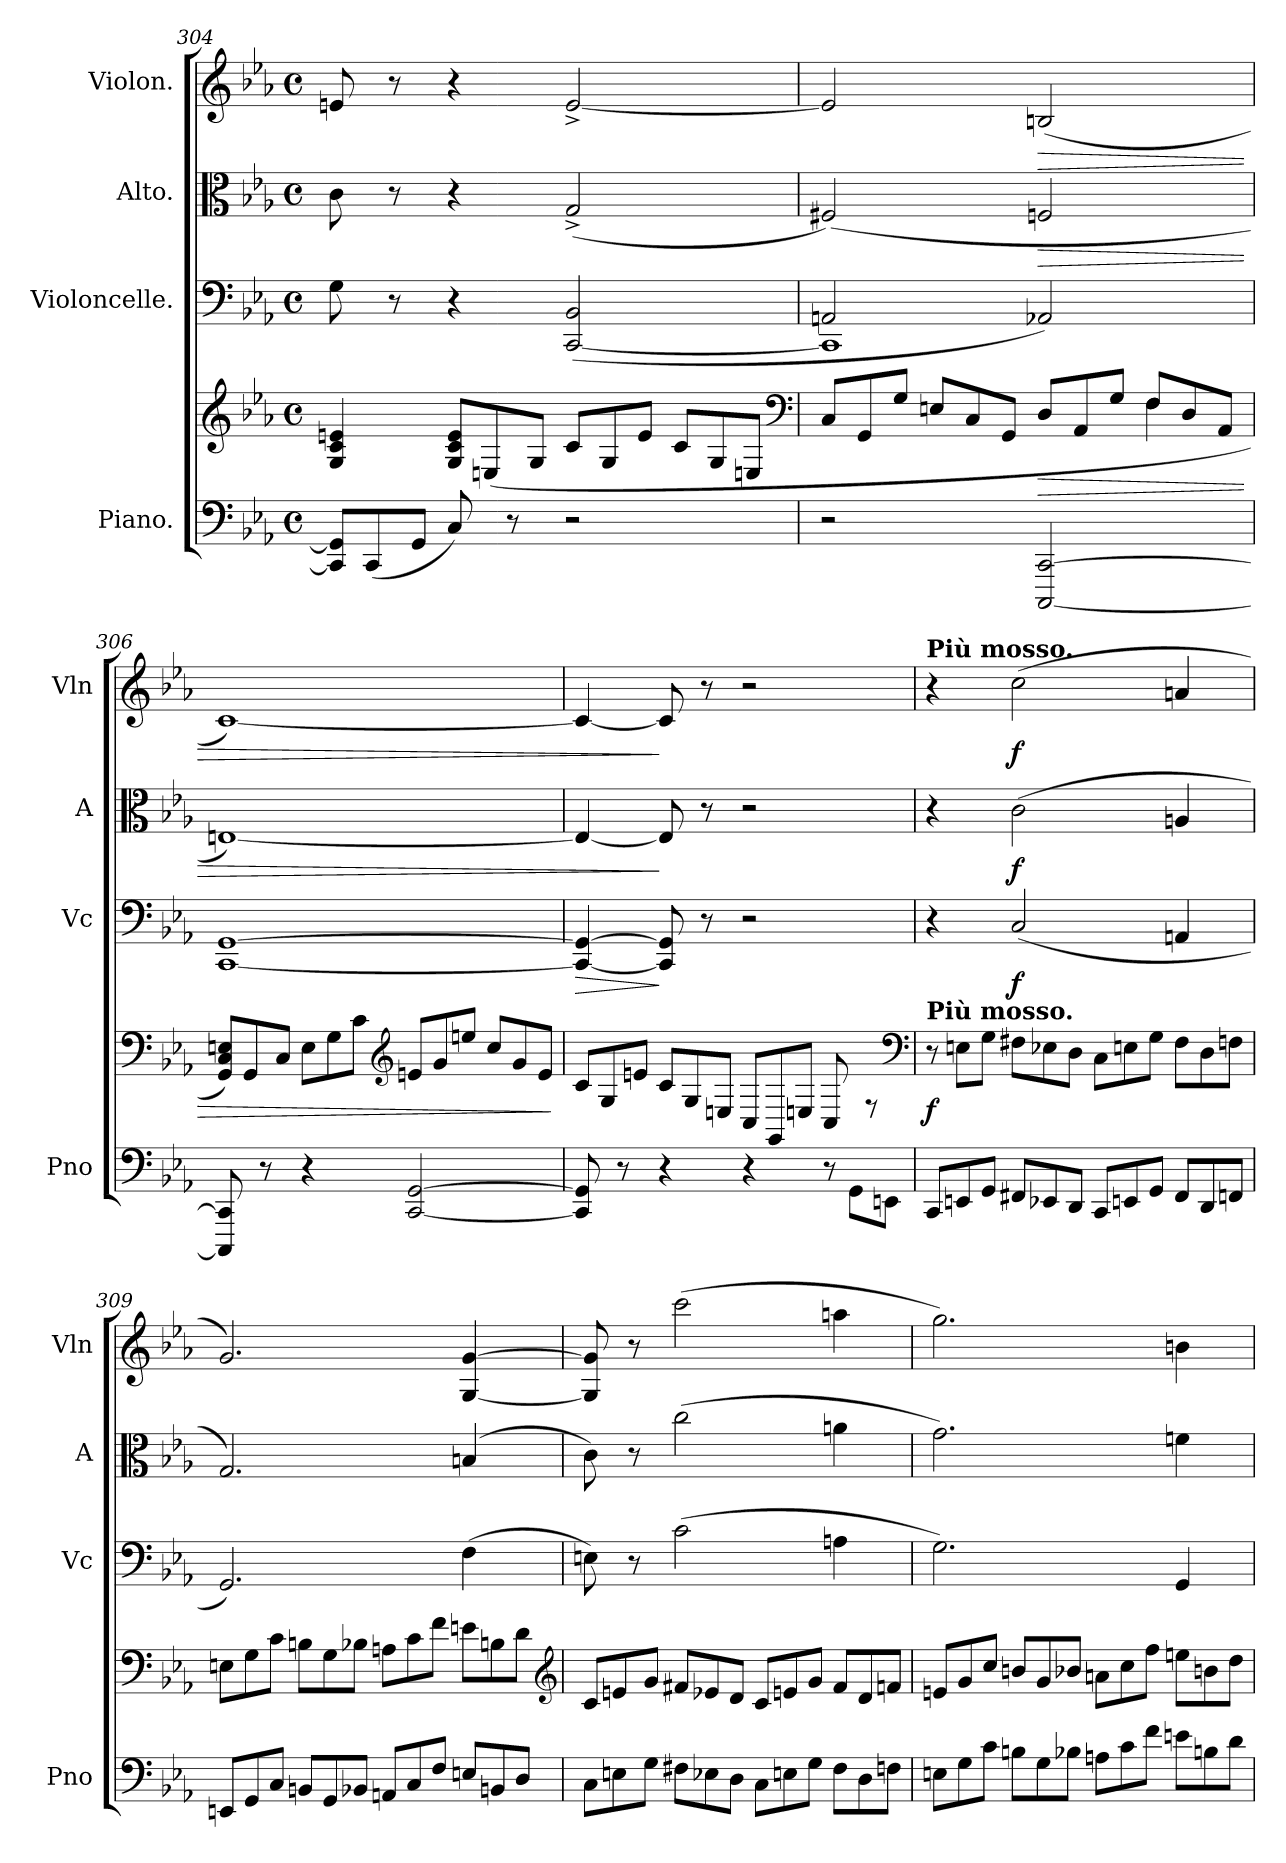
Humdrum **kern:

**kern	**kern	**dynam	**kern	**dynam	**kern	**dynam	**kern	**dynam
*part4	*part4	*part4	*part3	*part3	*part2	*part2	*part1	*part1
*staff5	*staff4	*staff4/5	*staff3	*staff3	*staff2	*staff2	*staff1	*staff1
*I"Piano.	*	*	*I"Violoncelle.	*	*I"Alto.	*	*I"Violon.	*
*I'Pno	*	*	*I'Vc	*	*I'A	*	*I'Vln	*
*clefF4	*clefG2	*	*clefF4	*	*clefC3	*	*clefG2	*
*k[b-e-a-]	*k[b-e-a-]	*	*k[b-e-a-]	*	*k[b-e-a-]	*	*k[b-e-a-]	*
*M4/4	*M4/4	*	*M4/4	*	*M4/4	*	*M4/4	*
*met(c)	*met(c)	*	*met(c)	*	*met(c)	*	*met(c)	*
*Xtuplet	*	*	*	*	*	*	*	*
=304	=304	=304	=304	=304	=304	=304	=304	=304
12CC]/ 12GG]/L	4G/ 4c/ 4en/	.	8G\	.	8c\	.	8en/	.
(12CC/	.	.	.	.	.	.	.	.
.	.	.	8r	.	8r	.	8r	.
12GG/J	.	.	.	.	.	.	.	.
*	*Xtuplet	*	*	*	*	*	*	*
8C/)	12G/ 12c/ 12e/L	.	4r	.	4r	.	4r	.
.	(12En/	.	.	.	.	.	.	.
8r	.	.	.	.	.	.	.	.
.	12G/J	.	.	.	.	.	.	.
2r	12c/L	.	(>[2CC/ 2BB-/	.	(2G^>/	.	[2e^>/	.
.	12G/	.	.	.	.	.	.	.
.	12e/J	.	.	.	.	.	.	.
.	12c/L	.	.	.	.	.	.	.
.	12G/	.	.	.	.	.	.	.
.	12En/J	.	.	.	.	.	.	.
*	*clefF4	*	*	*	*	*	*	*
=305	=305	=305	=305	=305	=305	=305	=305	=305
*	*^	*	*^	*	*	*	*	*
2r	12C/L	2ryy	.	2AAn/	1CC]	.	(2F#X/)	.	2e/]	.
.	12GG/	.	.	.	.	.	.	.	.	.
.	12G/J	.	.	.	.	.	.	.	.	.
.	12En/L	.	.	.	.	.	.	.	.	.
.	12C/	.	.	.	.	.	.	.	.	.
.	12GG/J	.	.	.	.	.	.	.	.	.
!	!	!	!	!	!	!	!	!LO:HP:b	!	!LO:HP:b
[2CCC/ [2CC/	12D/L	4ryy	>	2AA-X/)	.	.	2Fn/	>	(2Bn/	>
.	12AA-/	.	.	.	.	.	.	.	.	.
.	12G/J	.	.	.	.	.	.	.	.	.
.	12F/L	4F\	.	.	.	.	.	.	.	.
.	12D/	.	.	.	.	.	.	.	.	.
.	12AA-/J	.	.	.	.	.	.	.	.	.
*	*v	*v	*	*	*	*	*	*	*	*
*	*	*	*v	*v	*	*	*	*	*
=306	=306	=306	=306	=306	=306	=306	=306	=306
8CCC]/ 8CC]/	12GG/ 12C/ 12En/L)	.	[1CC [1GG	.	[1En)	.	[1c)	.
.	12GG/	.	.	.	.	.	.	.
8r	.	.	.	.	.	.	.	.
.	12C/J	.	.	.	.	.	.	.
4r	12E\L	.	.	.	.	.	.	.
.	12G\	.	.	.	.	.	.	.
.	12c\J	.	.	.	.	.	.	.
*	*clefG2	*	*	*	*	*	*	*
[2CC/ [2GG/	12en/L	.	.	.	.	.	.	.
.	12g/	.	.	.	.	.	.	.
.	12een/J	.	.	.	.	.	.	.
.	12cc/L	.	.	.	.	.	.	.
.	12g/	.	.	.	.	.	.	.
.	12e/J	.	.	.	.	.	.	.
.	.	]	.	.	.	.	.	.
=307	=307	=307	=307	=307	=307	=307	=307	=307
!	!	!	!	!LO:HP:b	!	!	!	!
8CC]/ 8GG]/	12c/L	.	4CC_/ 4GG_/	>	4E/_	.	4c/_	.
.	12G/	.	.	.	.	.	.	.
8r	.	.	.	.	.	.	.	.
.	12en/J	.	.	.	.	.	.	.
4r	12c/L	.	8CC]/ 8GG]/	]	8E/]	]	8c/]	]
.	12G/	.	.	.	.	.	.	.
.	.	.	8r	.	8r	.	8r	.
.	12En/J	.	.	.	.	.	.	.
4r	12C/L	.	2r	.	2r	.	2r	.
.	12GG/	.	.	.	.	.	.	.
.	12En/J	.	.	.	.	.	.	.
12r	8C/	.	.	.	.	.	.	.
12GG\L	.	.	.	.	.	.	.	.
.	8rF	.	.	.	.	.	.	.
12EEn\J	.	.	.	.	.	.	.	.
*	*clefF4	*	*	*	*	*	*	*
=308	=308	=308	=308	=308	=308	=308	=308	=308
!	!	!	!	!	!	!	!LO:TX:a:B:t=Più mosso.	!
!	!LO:TX:a:B:t=Più mosso.	!	!	!	!	!	!	!
12CC/L	12r	f	4r	.	4r	.	4r	.
12EEn/	12En\L	.	.	.	.	.	.	.
12GG/J	12G\J	.	.	.	.	.	.	.
12FF#X/L	12F#X\L	.	(2C/	f	(2c\	f	(2cc\	f
12EE-X/	12E-X\	.	.	.	.	.	.	.
12DD/J	12D\J	.	.	.	.	.	.	.
12CC/L	12C\L	.	.	.	.	.	.	.
12EEn/	12En\	.	.	.	.	.	.	.
12GG/J	12G\J	.	.	.	.	.	.	.
12FF#/L	12F#\L	.	4AAn/	.	4An/	.	4an/	.
12DD/	12D\	.	.	.	.	.	.	.
12FFn/J	12Fn\J	.	.	.	.	.	.	.
=309	=309	=309	=309	=309	=309	=309	=309	=309
12EEn/L	12En\L	.	2.GG/)	.	2.G/)	.	2.g/)	.
12GG/	12G\	.	.	.	.	.	.	.
12C/J	12c\J	.	.	.	.	.	.	.
12BBn/L	12Bn\L	.	.	.	.	.	.	.
12GG/	12G\	.	.	.	.	.	.	.
12BB-X/J	12B-X\J	.	.	.	.	.	.	.
12AAn/L	12An\L	.	.	.	.	.	.	.
12C/	12c\	.	.	.	.	.	.	.
12F/J	12f\J	.	.	.	.	.	.	.
12En/L	12en\L	.	(4F\	.	(4Bn/	.	[4G/ [4g/	.
12BBn/	12Bn\	.	.	.	.	.	.	.
12D/J	12d\J	.	.	.	.	.	.	.
*	*clefG2	*	*	*	*	*	*	*
=310	=310	=310	=310	=310	=310	=310	=310	=310
12C\L	12c/L	.	8En\)	.	8c\)	.	8G]/ 8g]/	.
12En\	12en/	.	.	.	.	.	.	.
.	.	.	8r	.	8r	.	8r	.
12G\J	12g/J	.	.	.	.	.	.	.
12F#X\L	12f#X/L	.	(2c\	.	(2cc\	.	(2ccc\	.
12E-X\	12e-X/	.	.	.	.	.	.	.
12D\J	12d/J	.	.	.	.	.	.	.
12C\L	12c/L	.	.	.	.	.	.	.
12En\	12en/	.	.	.	.	.	.	.
12G\J	12g/J	.	.	.	.	.	.	.
12F#\L	12f#/L	.	4An\	.	4an\	.	4aan\	.
12D\	12d/	.	.	.	.	.	.	.
12Fn\J	12fn/J	.	.	.	.	.	.	.
=311	=311	=311	=311	=311	=311	=311	=311	=311
12En\L	12en/L	.	2.G\)	.	2.g\)	.	2.gg\)	.
12G\	12g/	.	.	.	.	.	.	.
12c\J	12cc/J	.	.	.	.	.	.	.
12Bn\L	12bn/L	.	.	.	.	.	.	.
12G\	12g/	.	.	.	.	.	.	.
12B-X\J	12b-X/J	.	.	.	.	.	.	.
12An\L	12an\L	.	.	.	.	.	.	.
12c\	12cc\	.	.	.	.	.	.	.
12f\J	12ff\J	.	.	.	.	.	.	.
12en\L	12een\L	.	4GG/	.	4fn\	.	4bn\	.
12Bn\	12bn\	.	.	.	.	.	.	.
12d\J	12dd\J	.	.	.	.	.	.	.
=	=	=	=	=	=	=	=	=
*-	*-	*-	*-	*-	*-	*-	*-	*-
